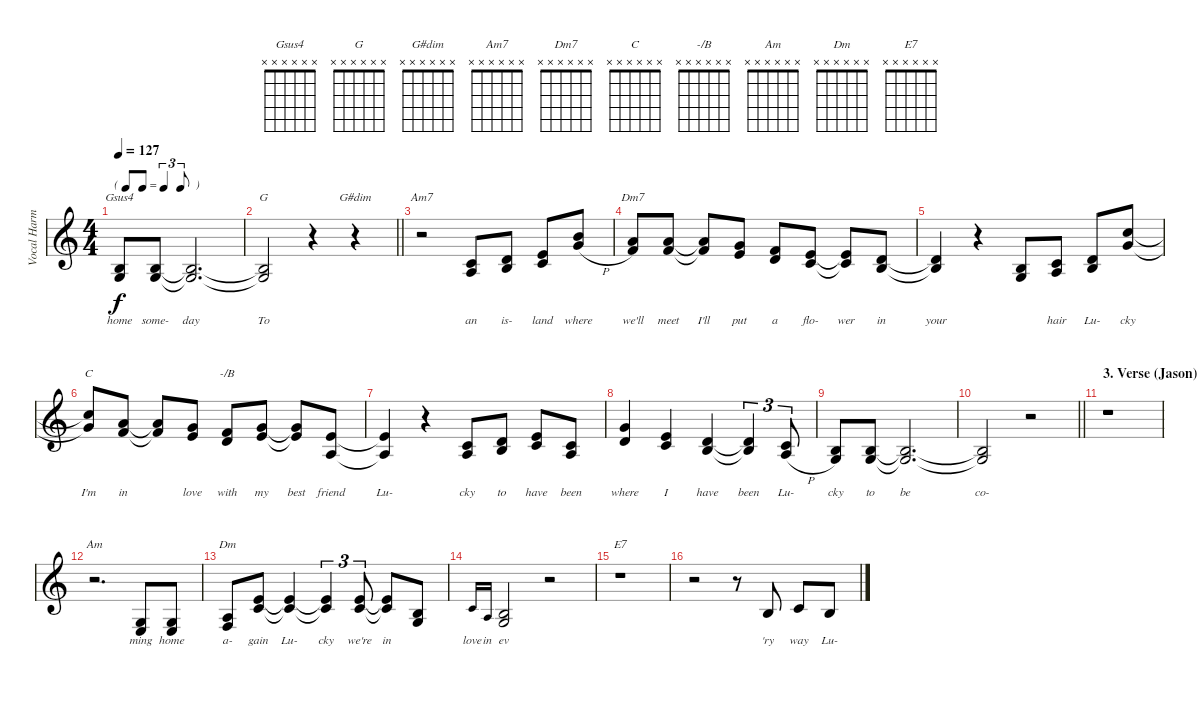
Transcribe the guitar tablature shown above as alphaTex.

\track ("Vocal Harmonies" "Vocal Harm") {instrument flute}
\staff {score}
\tuning (E4 B3 G3 D3 A2 E2) {hide}
\chord ("Gsus4" x x x x x x)
\chord ("G" x x x x x x)
\chord ("G#dim" x x x x x x)
\chord ("Am7" x x x x x x)
\chord ("Dm7" x x x x x x)
\chord ("C" x x x x x x)
\chord ("-/B" x x x x x x)
\chord ("Am" x x x x x x)
\chord ("Dm" x x x x x x)
\chord ("E7" x x x x x x)
\ts (4 4)
\tf triplet8th
\tempo 127
\clef g2
\ks c
(0.2 0.3).8{ch "Gsus4" lyrics (0 "home") lyrics (1 "") lyrics (2 "") lyrics (3 "") lyrics (4 "") dy f} (0.2 0.3).8{lyrics (0 "some-") lyrics (1 "") lyrics (2 "") lyrics (3 "") lyrics (4 "")} (0.2{t} 0.3{t}).2{d lyrics (0 "day") lyrics (1 "") lyrics (2 "") lyrics (3 "") lyrics (4 "")} |
\barLineRight lightlight
(0.2{t} 0.3{t}).2{ch "G" lyrics (0 "To") lyrics (1 "") lyrics (2 "") lyrics (3 "") lyrics (4 "")} r.4 r.4{ch "G#dim"} |
r.2{ch "Am7"} (5.3 7.4).8{lyrics (0 "an") lyrics (1 "") lyrics (2 "") lyrics (3 "") lyrics (4 "")} (3.2 4.3).8{lyrics (0 "is-") lyrics (1 "") lyrics (2 "") lyrics (3 "") lyrics (4 "")} (5.2 5.3).8{lyrics (0 "land") lyrics (1 "") lyrics (2 "") lyrics (3 "") lyrics (4 "")} (7.1{h} 8.2{h}).8{lyrics (0 "where") lyrics (1 "") lyrics (2 "") lyrics (3 "") lyrics (4 "")} |
(5.1 6.2).8{ch "Dm7" lyrics (0 "we'll") lyrics (1 "") lyrics (2 "") lyrics (3 "") lyrics (4 "")} (5.1 6.2).8{lyrics (0 "meet") lyrics (1 "") lyrics (2 "") lyrics (3 "") lyrics (4 "")} (5.1{t} 6.2{t}).8{lyrics (0 "I'll") lyrics (1 "") lyrics (2 "") lyrics (3 "") lyrics (4 "")} (3.1 5.2).8{lyrics (0 "put") lyrics (1 "") lyrics (2 "") lyrics (3 "") lyrics (4 "")} (6.2 7.3).8{lyrics (0 "a") lyrics (1 "") lyrics (2 "") lyrics (3 "") lyrics (4 "")} (5.2 5.3).8{lyrics (0 "flo-") lyrics (1 "") lyrics (2 "") lyrics (3 "") lyrics (4 "")} (5.2{t} 5.3{t}).8{lyrics (0 "wer") lyrics (1 "") lyrics (2 "") lyrics (3 "") lyrics (4 "")} (3.2 4.3).8{lyrics (0 "in") lyrics (1 "") lyrics (2 "") lyrics (3 "") lyrics (4 "")} |
(3.2{t} 4.3{t}).4{lyrics (0 "your") lyrics (1 "") lyrics (2 "") lyrics (3 "") lyrics (4 "")} r.4 (4.3 5.4).8{lyrics (0 "") lyrics (1 "") lyrics (2 "") lyrics (3 "") lyrics (4 "")} (5.3 7.4).8{lyrics (0 "hair") lyrics (1 "") lyrics (2 "") lyrics (3 "") lyrics (4 "")} (3.2 4.3).8{lyrics (0 "Lu-") lyrics (1 "") lyrics (2 "") lyrics (3 "") lyrics (4 "")} (8.1 8.2).8{lyrics (0 "cky") lyrics (1 "") lyrics (2 "") lyrics (3 "") lyrics (4 "")} |
(8.1{t} 8.2{t}).8{ch "C" lyrics (0 "I'm") lyrics (1 "") lyrics (2 "") lyrics (3 "") lyrics (4 "")} (5.1 6.2).8{lyrics (0 "in") lyrics (1 "") lyrics (2 "") lyrics (3 "") lyrics (4 "")} (5.1{t} 6.2{t}).8{lyrics (0 "") lyrics (1 "") lyrics (2 "") lyrics (3 "") lyrics (4 "")} (3.1 5.2).8{lyrics (0 "love") lyrics (1 "") lyrics (2 "") lyrics (3 "") lyrics (4 "")} (6.2 7.3).8{ch "-/B" lyrics (0 "with") lyrics (1 "") lyrics (2 "") lyrics (3 "") lyrics (4 "")} (3.1 5.2).8{lyrics (0 "my") lyrics (1 "") lyrics (2 "") lyrics (3 "") lyrics (4 "")} (3.1{t} 5.2{t}).8{lyrics (0 "best") lyrics (1 "") lyrics (2 "") lyrics (3 "") lyrics (4 "")} (5.2 7.4).8{lyrics (0 "friend") lyrics (1 "") lyrics (2 "") lyrics (3 "") lyrics (4 "")} |
(5.2{t} 7.4{t}).4{lyrics (0 "Lu-") lyrics (1 "") lyrics (2 "") lyrics (3 "") lyrics (4 "")} r.4 (5.3 7.4).8{lyrics (0 "cky") lyrics (1 "") lyrics (2 "") lyrics (3 "") lyrics (4 "")} (3.2 4.3).8{lyrics (0 "to") lyrics (1 "") lyrics (2 "") lyrics (3 "") lyrics (4 "")} (5.2 5.3).8{lyrics (0 "have") lyrics (1 "") lyrics (2 "") lyrics (3 "") lyrics (4 "")} (5.3 7.4).8{lyrics (0 "been") lyrics (1 "") lyrics (2 "") lyrics (3 "") lyrics (4 "")} |
(8.2 7.3).4{lyrics (0 "where") lyrics (1 "") lyrics (2 "") lyrics (3 "") lyrics (4 "")} (5.2 5.3).4{lyrics (0 "I") lyrics (1 "") lyrics (2 "") lyrics (3 "") lyrics (4 "")} (3.2 4.3).4{lyrics (0 "have") lyrics (1 "") lyrics (2 "") lyrics (3 "") lyrics (4 "")} (3.2{t} 4.3{t}).4{tu (3 2) lyrics (0 "been") lyrics (1 "") lyrics (2 "") lyrics (3 "") lyrics (4 "")} (1.2{h} 2.3{h}).8{tu (3 2) lyrics (0 "Lu-") lyrics (1 "") lyrics (2 "") lyrics (3 "") lyrics (4 "")} |
(0.2 0.3).8{lyrics (0 "cky") lyrics (1 "") lyrics (2 "") lyrics (3 "") lyrics (4 "")} (0.2 0.3).8{lyrics (0 "to") lyrics (1 "") lyrics (2 "") lyrics (3 "") lyrics (4 "")} (0.2{t} 0.3{t}).2{d lyrics (0 "be") lyrics (1 "") lyrics (2 "") lyrics (3 "") lyrics (4 "")} |
\barLineRight lightlight
(0.2{t} 0.3{t}).2{lyrics (0 "co-") lyrics (1 "") lyrics (2 "") lyrics (3 "") lyrics (4 "")} r.2 |
\section ("" "3. Verse (Jason)")
r.1 |
r.2{d ch "Am"} (0.3 2.4).8{lyrics (0 "ming") lyrics (1 "") lyrics (2 "") lyrics (3 "") lyrics (4 "")} (0.3 2.4).8{lyrics (0 "home") lyrics (1 "") lyrics (2 "") lyrics (3 "") lyrics (4 "")} |
(2.3 3.4).8{ch "Dm" lyrics (0 "a-") lyrics (1 "") lyrics (2 "") lyrics (3 "") lyrics (4 "")} (0.1 1.2).8{lyrics (0 "gain") lyrics (1 "") lyrics (2 "") lyrics (3 "") lyrics (4 "")} (0.1{t} 1.2{t}).4{lyrics (0 "Lu-") lyrics (1 "") lyrics (2 "") lyrics (3 "") lyrics (4 "")} (0.1{t} 1.2{t}).4{tu (3 2) lyrics (0 "cky") lyrics (1 "") lyrics (2 "") lyrics (3 "") lyrics (4 "")} (0.1 1.2).8{tu (3 2) lyrics (0 "we're") lyrics (1 "") lyrics (2 "") lyrics (3 "") lyrics (4 "")} (0.1{t} 1.2{t}).8{lyrics (0 "in") lyrics (1 "") lyrics (2 "") lyrics (3 "") lyrics (4 "")} (0.2 0.3).8{lyrics (0 "") lyrics (1 "") lyrics (2 "") lyrics (3 "") lyrics (4 "")} |
1.2.16{lyrics (0 "love") lyrics (1 "") lyrics (2 "") lyrics (3 "") lyrics (4 "") gr onbeat} 2.3.16{lyrics (0 "in") lyrics (1 "") lyrics (2 "") lyrics (3 "") lyrics (4 "") gr onbeat} (0.2 0.3).2{lyrics (0 "ev") lyrics (1 "") lyrics (2 "") lyrics (3 "") lyrics (4 "")} r.2 |
r.1{ch "E7"} |
r.2 r.8 0.2.8{lyrics (0 "'ry") lyrics (1 "") lyrics (2 "") lyrics (3 "") lyrics (4 "")} 1.2.8{lyrics (0 "way") lyrics (1 "") lyrics (2 "") lyrics (3 "") lyrics (4 "")} 0.2.8{lyrics (0 "Lu-") lyrics (1 "") lyrics (2 "") lyrics (3 "") lyrics (4 "")}
